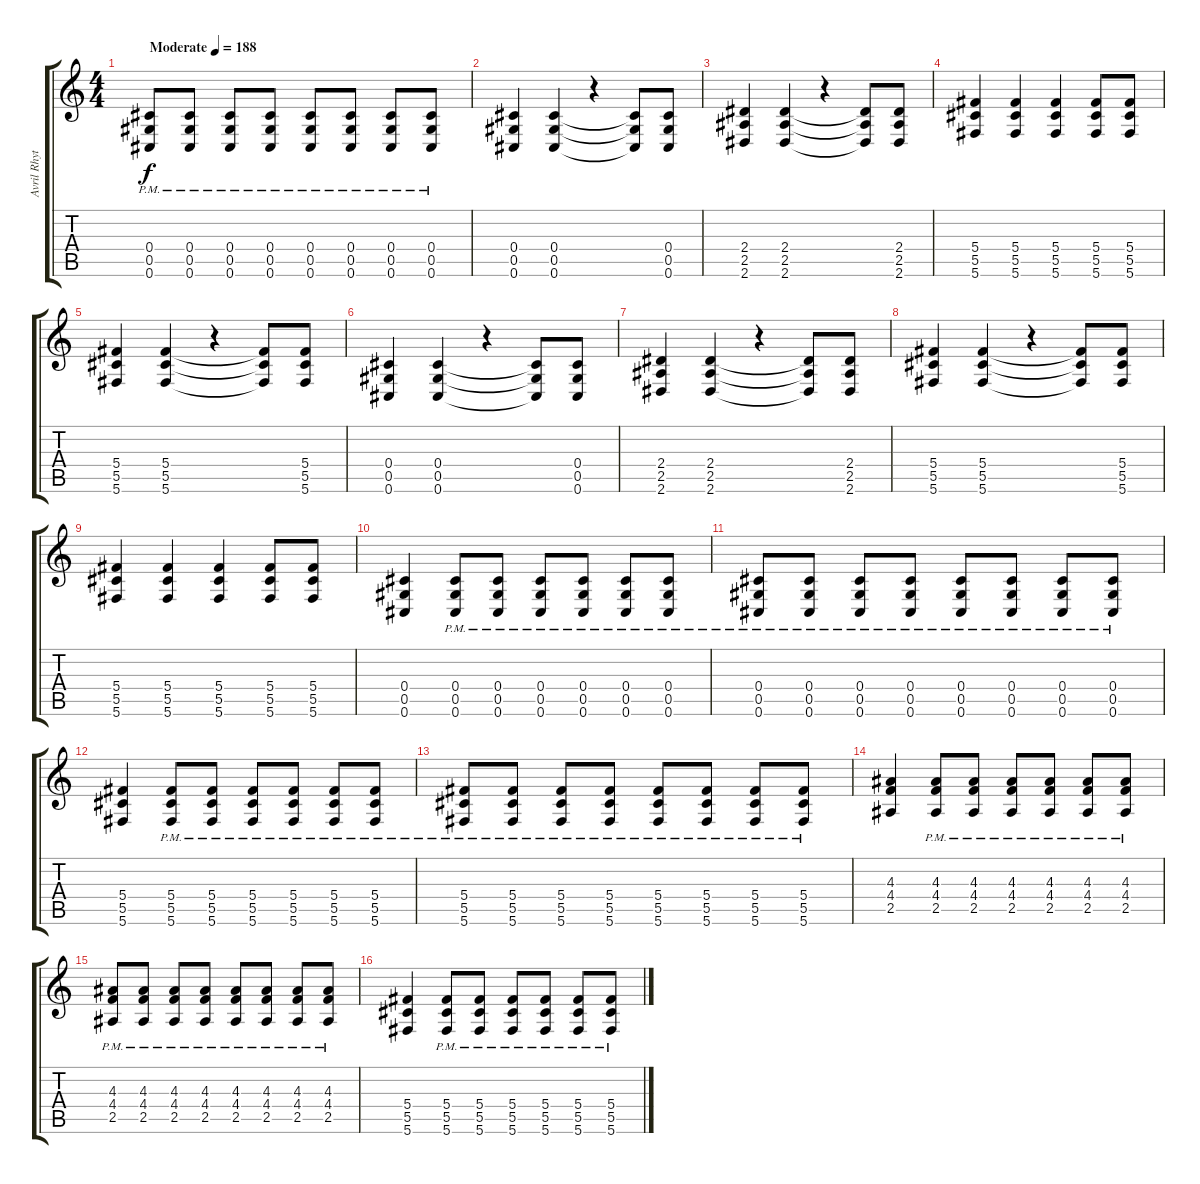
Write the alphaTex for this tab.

\track ("Avril Rhythm 2" "Avril Rhyt") {instrument distortionguitar}
\staff {score tabs}
\tuning (Eb4 Bb3 Gb3 Db3 Ab2 Db2) {hide}
\ts (4 4)
\tempo (188 "Moderate")
\clef g2
\ks c
(0.4{pm} 0.5{pm} 0.6{pm}).8{dy f instrument distortionguitar} (0.4{pm} 0.5{pm} 0.6{pm}).8 (0.4{pm} 0.5{pm} 0.6{pm}).8 (0.4{pm} 0.5{pm} 0.6{pm}).8 (0.4{pm} 0.5{pm} 0.6{pm}).8 (0.4{pm} 0.5{pm} 0.6{pm}).8 (0.4{pm} 0.5{pm} 0.6{pm}).8 (0.4{pm} 0.5{pm} 0.6{pm}).8 |
(0.4 0.5 0.6).4 (0.4 0.5 0.6).4 r.4 (0.4{t} 0.5{t} 0.6{t}).8 (0.4 0.5 0.6).8 |
(2.4 2.5 2.6).4 (2.4 2.5 2.6).4 r.4 (2.4{t} 2.5{t} 2.6{t}).8 (2.4 2.5 2.6).8 |
(5.4 5.5 5.6).4 (5.4 5.5 5.6).4 (5.4 5.5 5.6).4 (5.4 5.5 5.6).8 (5.4 5.5 5.6).8 |
(5.4 5.5 5.6).4 (5.4 5.5 5.6).4 r.4 (5.4{t} 5.5{t} 5.6{t}).8 (5.4 5.5 5.6).8 |
(0.4 0.5 0.6).4 (0.4 0.5 0.6).4 r.4 (0.4{t} 0.5{t} 0.6{t}).8 (0.4 0.5 0.6).8 |
(2.4 2.5 2.6).4 (2.4 2.5 2.6).4 r.4 (2.4{t} 2.5{t} 2.6{t}).8 (2.4 2.5 2.6).8 |
(5.4 5.5 5.6).4 (5.4 5.5 5.6).4 r.4 (5.4{t} 5.5{t} 5.6{t}).8 (5.4 5.5 5.6).8 |
(5.4 5.5 5.6).4 (5.4 5.5 5.6).4 (5.4 5.5 5.6).4 (5.4 5.5 5.6).8 (5.4 5.5 5.6).8 |
(0.4 0.5 0.6).4 (0.4{pm} 0.5{pm} 0.6{pm}).8 (0.4{pm} 0.5{pm} 0.6{pm}).8 (0.4{pm} 0.5{pm} 0.6{pm}).8 (0.4{pm} 0.5{pm} 0.6{pm}).8 (0.4{pm} 0.5{pm} 0.6{pm}).8 (0.4{pm} 0.5{pm} 0.6{pm}).8 |
(0.4{pm} 0.5{pm} 0.6{pm}).8 (0.4{pm} 0.5{pm} 0.6{pm}).8 (0.4{pm} 0.5{pm} 0.6{pm}).8 (0.4{pm} 0.5{pm} 0.6{pm}).8 (0.4{pm} 0.5{pm} 0.6{pm}).8 (0.4{pm} 0.5{pm} 0.6{pm}).8 (0.4{pm} 0.5{pm} 0.6{pm}).8 (0.4{pm} 0.5{pm} 0.6{pm}).8 |
(5.4 5.5 5.6).4 (5.4{pm} 5.5{pm} 5.6{pm}).8 (5.4{pm} 5.5{pm} 5.6{pm}).8 (5.4{pm} 5.5{pm} 5.6{pm}).8 (5.4{pm} 5.5{pm} 5.6{pm}).8 (5.4{pm} 5.5{pm} 5.6{pm}).8 (5.4{pm} 5.5{pm} 5.6{pm}).8 |
(5.4{pm} 5.5{pm} 5.6{pm}).8 (5.4{pm} 5.5{pm} 5.6{pm}).8 (5.4{pm} 5.5{pm} 5.6{pm}).8 (5.4{pm} 5.5{pm} 5.6{pm}).8 (5.4{pm} 5.5{pm} 5.6{pm}).8 (5.4{pm} 5.5{pm} 5.6{pm}).8 (5.4{pm} 5.5{pm} 5.6{pm}).8 (5.4{pm} 5.5{pm} 5.6{pm}).8 |
(4.3 4.4 2.5).4 (4.3{pm} 4.4{pm} 2.5{pm}).8 (4.3{pm} 4.4{pm} 2.5{pm}).8 (4.3{pm} 4.4{pm} 2.5{pm}).8 (4.3{pm} 4.4{pm} 2.5{pm}).8 (4.3{pm} 4.4{pm} 2.5{pm}).8 (4.3{pm} 4.4{pm} 2.5{pm}).8 |
(4.3{pm} 4.4{pm} 2.5{pm}).8 (4.3{pm} 4.4{pm} 2.5{pm}).8 (4.3{pm} 4.4{pm} 2.5{pm}).8 (4.3{pm} 4.4{pm} 2.5{pm}).8 (4.3{pm} 4.4{pm} 2.5{pm}).8 (4.3{pm} 4.4{pm} 2.5{pm}).8 (4.3{pm} 4.4{pm} 2.5{pm}).8 (4.3{pm} 4.4{pm} 2.5{pm}).8 |
(5.4 5.5 5.6).4 (5.4{pm} 5.5{pm} 5.6{pm}).8 (5.4{pm} 5.5{pm} 5.6{pm}).8 (5.4{pm} 5.5{pm} 5.6{pm}).8 (5.4{pm} 5.5{pm} 5.6{pm}).8 (5.4{pm} 5.5{pm} 5.6{pm}).8 (5.4{pm} 5.5{pm} 5.6{pm}).8
